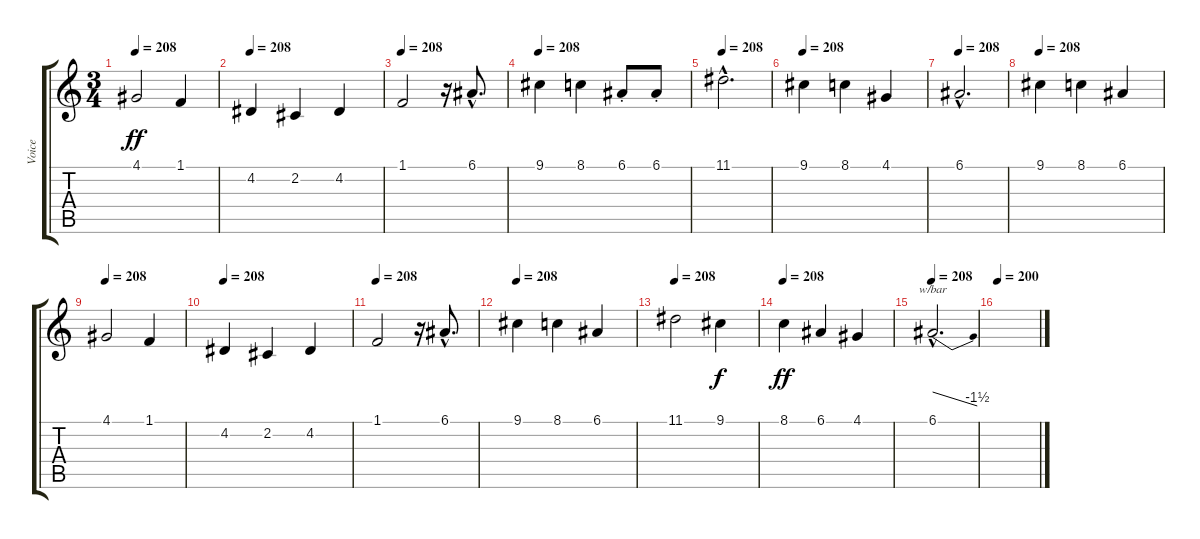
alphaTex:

\track ("Voice" "Voice") {instrument lead6voice}
\staff {score tabs}
\tuning (E4 B3 G3 D3 A2 E2) {hide}
\ts (3 4)
\tempo 208
\clef g2
\ks c
4.1.2{dy ff} 1.1.4 |
\tempo 208
4.2.4 2.2.4 4.2.4 |
\tempo 208
1.1.2 r.16 6.1{hac}.8{d} |
\tempo 208
9.1.4 8.1.4 6.1{st}.8 6.1{st}.8 |
\tempo 208
11.1{hac}.2{d} |
\tempo 208
9.1.4 8.1.4 4.1.4 |
\tempo 208
6.1{hac}.2{d} |
\tempo 208
9.1.4 8.1.4 6.1.4 |
\tempo 208
4.1.2 1.1.4 |
\tempo 208
4.2.4 2.2.4 4.2.4 |
\tempo 208
1.1.2 r.16 6.1{hac}.8{d} |
\tempo 208
9.1.4 8.1.4 6.1.4 |
\tempo 208
11.1.2 9.1.4{dy f} |
\tempo 208
8.1.4{dy ff} 6.1.4 4.1.4 |
\tempo 208
6.1{hac}.2{d tbe (dive default 0 0 60 -6)} |
\tempo 208
\tempo 200
